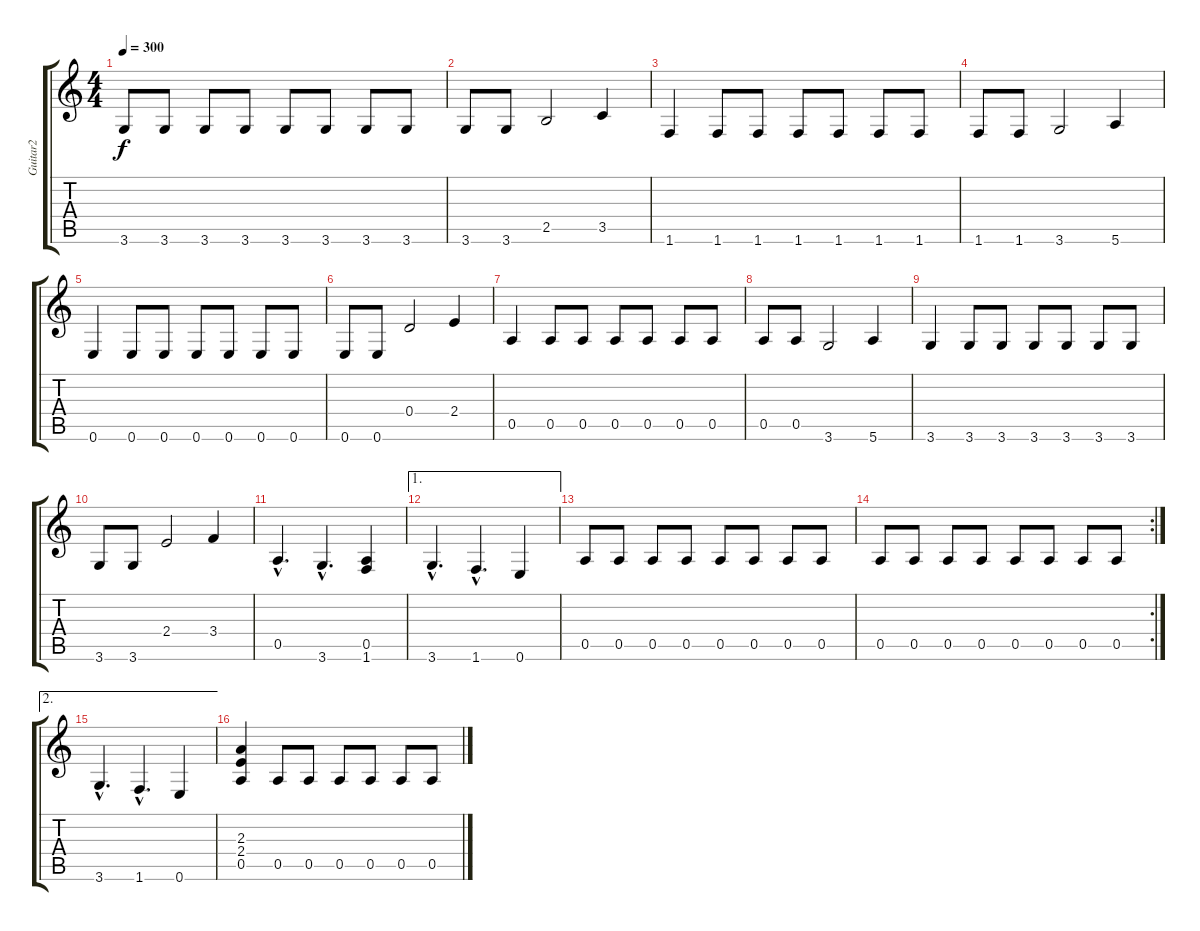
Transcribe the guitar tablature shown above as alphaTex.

\track ("Guitar2" "Guitar2") {instrument overdrivenguitar}
\staff {score tabs}
\tuning (E4 B3 G3 D3 A2 E2) {hide}
\ts (4 4)
\tempo 300
\clef g2
\ks c
3.6.8{dy f} 3.6.8 3.6.8 3.6.8 3.6.8 3.6.8 3.6.8 3.6.8 |
3.6.8 3.6.8 2.5.2 3.5.4 |
1.6.4 1.6.8 1.6.8 1.6.8 1.6.8 1.6.8 1.6.8 |
1.6.8 1.6.8 3.6.2 5.6.4 |
0.6.4 0.6.8 0.6.8 0.6.8 0.6.8 0.6.8 0.6.8 |
0.6.8 0.6.8 0.4.2 2.4.4 |
0.5.4 0.5.8 0.5.8 0.5.8 0.5.8 0.5.8 0.5.8 |
0.5.8 0.5.8 3.6.2 5.6.4 |
3.6.4 3.6.8 3.6.8 3.6.8 3.6.8 3.6.8 3.6.8 |
3.6.8 3.6.8 2.4.2 3.4.4 |
0.5{hac}.4{d} 3.6{hac}.4{d} (0.5 1.6).4 |
\ae 1
3.6{hac}.4{d} 1.6{hac}.4{d} 0.6.4 |
0.5.8 0.5.8 0.5.8 0.5.8 0.5.8 0.5.8 0.5.8 0.5.8 |
\rc 2
0.5.8 0.5.8 0.5.8 0.5.8 0.5.8 0.5.8 0.5.8 0.5.8 |
\ae 2
3.6{hac}.4{d} 1.6{hac}.4{d} 0.6.4 |
(2.3 2.4 0.5).4 0.5.8 0.5.8 0.5.8 0.5.8 0.5.8 0.5.8
